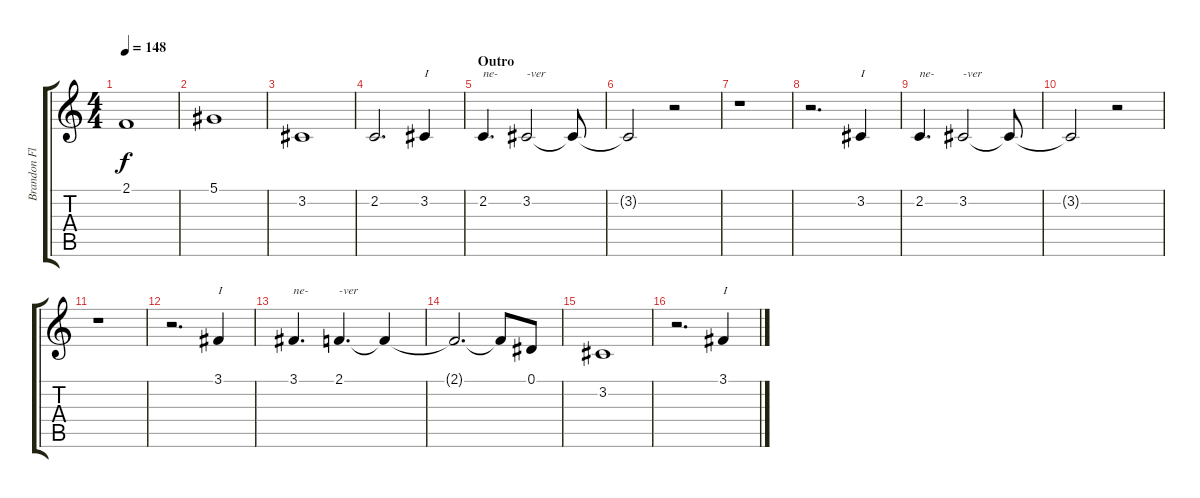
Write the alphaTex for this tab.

\track ("Brandon Flowers - Vocals" "Brandon Fl") {instrument steeldrums}
\staff {score tabs}
\tuning (Eb4 Bb3 Gb3 Db3 Ab2 Eb2) {hide}
\ts (4 4)
\tempo 148
\clef g2
\ks c
2.1.1{dy f} |
5.1.1 |
3.2.1 |
2.2.2{d} 3.2.4{txt "I"} |
\section ("" "Outro")
2.2.4{d txt "ne-"} 3.2.2{txt "-ver"} 3.2{t}.8 |
3.2{t}.2 r.2 |
r.1 |
r.2{d} 3.2.4{txt "I"} |
2.2.4{d txt "ne-"} 3.2.2{txt "-ver"} 3.2{t}.8 |
3.2{t}.2 r.2 |
r.1 |
r.2{d} 3.1.4{txt "I"} |
3.1.4{d txt "ne-"} 2.1.4{d txt "-ver"} 2.1{t}.4 |
2.1{t}.2{d} 2.1{t}.8 0.1.8 |
3.2.1 |
r.2{d} 3.1.4{txt "I"}
